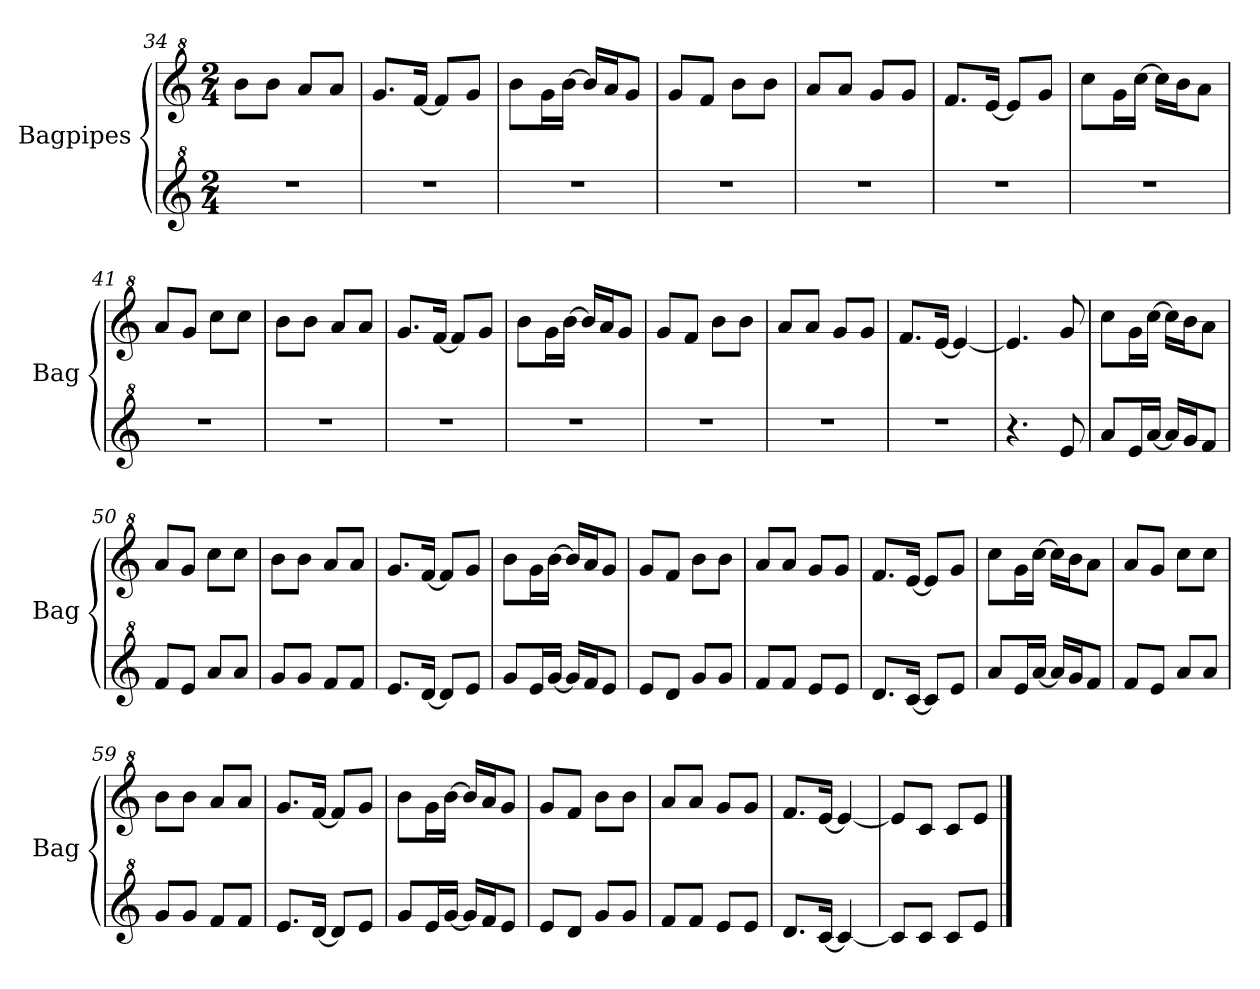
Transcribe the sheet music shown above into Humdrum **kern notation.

**kern	**kern
*part2	*part1
*staff2	*staff1
*I"Bagpipes	*I"Bagpipes
*I'Bag	*I'Bag
*clefG^2	*clefG^2
*k[]	*k[]
*C:	*C:
*M2/4	*M2/4
=34	=34
2r	8bb\L
.	8bb\J
.	8aa/L
.	8aa/J
=35	=35
2r	8.gg/L
.	[16ff/Jk
.	8ff/L]
.	8gg/J
=36	=36
2r	8bb\L
.	16gg\L
.	[16bb\JJ
.	16bb/LL]
.	16aa/J
.	8gg/J
=37	=37
2r	8gg/L
.	8ff/J
.	8bb\L
.	8bb\J
=38	=38
2r	8aa/L
.	8aa/J
.	8gg/L
.	8gg/J
=39	=39
2r	8.ff/L
.	[16ee/Jk
.	8ee/L]
.	8gg/J
=40	=40
2r	8ccc\L
.	16gg\L
.	[16ccc\JJ
.	16ccc\LL]
.	16bb\J
.	8aa\J
!!LO:LB:g=z
=41	=41
2r	8aa/L
.	8gg/J
.	8ccc\L
.	8ccc\J
=42	=42
2r	8bb\L
.	8bb\J
.	8aa/L
.	8aa/J
=43	=43
2r	8.gg/L
.	[16ff/Jk
.	8ff/L]
.	8gg/J
=44	=44
2r	8bb\L
.	16gg\L
.	[16bb\JJ
.	16bb/LL]
.	16aa/J
.	8gg/J
=45	=45
2r	8gg/L
.	8ff/J
.	8bb\L
.	8bb\J
=46	=46
2r	8aa/L
.	8aa/J
.	8gg/L
.	8gg/J
=47	=47
2r	8.ff/L
.	[16ee/Jk
.	4ee/_
=48	=48
4.r	4.ee/]
8ee/	8gg/
=49	=49
8aa/L	8ccc\L
16ee/L	16gg\L
[16aa/JJ	[16ccc\JJ
16aa/LL]	16ccc\LL]
16gg/J	16bb\J
8ff/J	8aa\J
=50	=50
8ff/L	8aa/L
8ee/J	8gg/J
8aa/L	8ccc\L
8aa/J	8ccc\J
!!LO:LB:g=z
=51	=51
8gg/L	8bb\L
8gg/J	8bb\J
8ff/L	8aa/L
8ff/J	8aa/J
=52	=52
8.ee/L	8.gg/L
[16dd/Jk	[16ff/Jk
8dd/L]	8ff/L]
8ee/J	8gg/J
=53	=53
8gg/L	8bb\L
16ee/L	16gg\L
[16gg/JJ	[16bb\JJ
16gg/LL]	16bb/LL]
16ff/J	16aa/J
8ee/J	8gg/J
=54	=54
8ee/L	8gg/L
8dd/J	8ff/J
8gg/L	8bb\L
8gg/J	8bb\J
=55	=55
8ff/L	8aa/L
8ff/J	8aa/J
8ee/L	8gg/L
8ee/J	8gg/J
=56	=56
8.dd/L	8.ff/L
[16cc/Jk	[16ee/Jk
8cc/L]	8ee/L]
8ee/J	8gg/J
=57	=57
8aa/L	8ccc\L
16ee/L	16gg\L
[16aa/JJ	[16ccc\JJ
16aa/LL]	16ccc\LL]
16gg/J	16bb\J
8ff/J	8aa\J
=58	=58
8ff/L	8aa/L
8ee/J	8gg/J
8aa/L	8ccc\L
8aa/J	8ccc\J
=59	=59
8gg/L	8bb\L
8gg/J	8bb\J
8ff/L	8aa/L
8ff/J	8aa/J
!!LO:PB:g=z
=60	=60
8.ee/L	8.gg/L
[16dd/Jk	[16ff/Jk
8dd/L]	8ff/L]
8ee/J	8gg/J
=61	=61
8gg/L	8bb\L
16ee/L	16gg\L
[16gg/JJ	[16bb\JJ
16gg/LL]	16bb/LL]
16ff/J	16aa/J
8ee/J	8gg/J
=62	=62
8ee/L	8gg/L
8dd/J	8ff/J
8gg/L	8bb\L
8gg/J	8bb\J
=63	=63
8ff/L	8aa/L
8ff/J	8aa/J
8ee/L	8gg/L
8ee/J	8gg/J
=64	=64
8.dd/L	8.ff/L
[16cc/Jk	[16ee/Jk
4cc/_	4ee/_
=65	=65
8cc/L]	8ee/L]
8cc/J	8cc/J
8cc/L	8cc/L
8ee/J	8ee/J
==	==
*-	*-
